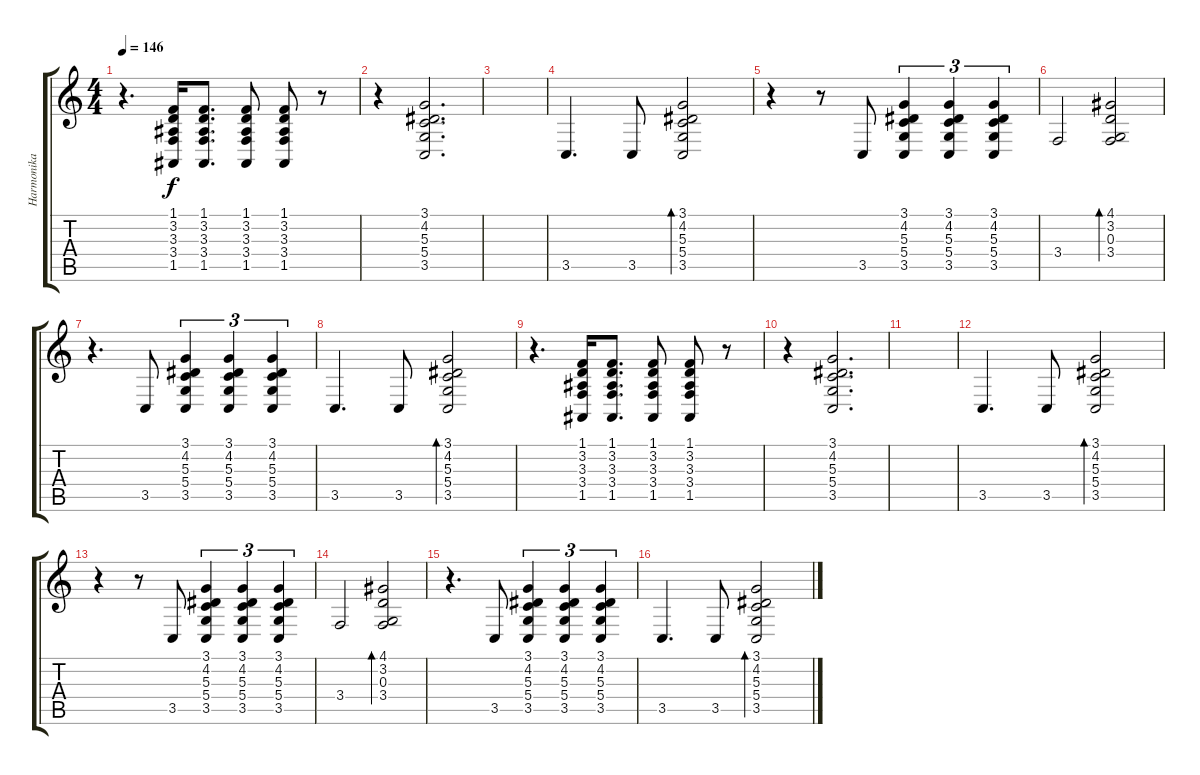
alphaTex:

\track ("Harmonika" "Harmonika") {instrument harmonica}
\staff {score tabs}
\tuning (E4 B3 G3 D3 A2 E2) {hide}
\ts (4 4)
\tempo 146
\clef g2
\ks c
r.4{d dy f} (1.1 3.2 3.3 3.4 1.5).16 (1.1 3.2 3.3 3.4 1.5).8{d} (1.1 3.2 3.3 3.4 1.5).8 (1.1 3.2 3.3 3.4 1.5).8 r.8 |
r.4 (3.1 4.2 5.3 5.4 3.5).2{d} |
|
3.5.4{d} 3.5.8 (3.1 4.2 5.3 5.4 3.5).2{bd 30} |
r.4 r.8 3.5.8 (3.1 4.2 5.3 5.4 3.5).4{tu (3 2)} (3.1 4.2 5.3 5.4 3.5).4{tu (3 2)} (3.1 4.2 5.3 5.4 3.5).4{tu (3 2)} |
3.4.2 (4.1 3.2 0.3 3.4).2{bd 30} |
r.4{d} 3.5.8 (3.1 4.2 5.3 5.4 3.5).4{tu (3 2)} (3.1 4.2 5.3 5.4 3.5).4{tu (3 2)} (3.1 4.2 5.3 5.4 3.5).4{tu (3 2)} |
3.5.4{d} 3.5.8 (3.1 4.2 5.3 5.4 3.5).2{bd 30} |
r.4{d} (1.1 3.2 3.3 3.4 1.5).16 (1.1 3.2 3.3 3.4 1.5).8{d} (1.1 3.2 3.3 3.4 1.5).8 (1.1 3.2 3.3 3.4 1.5).8 r.8 |
r.4 (3.1 4.2 5.3 5.4 3.5).2{d} |
|
3.5.4{d} 3.5.8 (3.1 4.2 5.3 5.4 3.5).2{bd 30} |
r.4 r.8 3.5.8 (3.1 4.2 5.3 5.4 3.5).4{tu (3 2)} (3.1 4.2 5.3 5.4 3.5).4{tu (3 2)} (3.1 4.2 5.3 5.4 3.5).4{tu (3 2)} |
3.4.2 (4.1 3.2 0.3 3.4).2{bd 30} |
r.4{d} 3.5.8 (3.1 4.2 5.3 5.4 3.5).4{tu (3 2)} (3.1 4.2 5.3 5.4 3.5).4{tu (3 2)} (3.1 4.2 5.3 5.4 3.5).4{tu (3 2)} |
3.5.4{d} 3.5.8 (3.1 4.2 5.3 5.4 3.5).2{bd 30}
